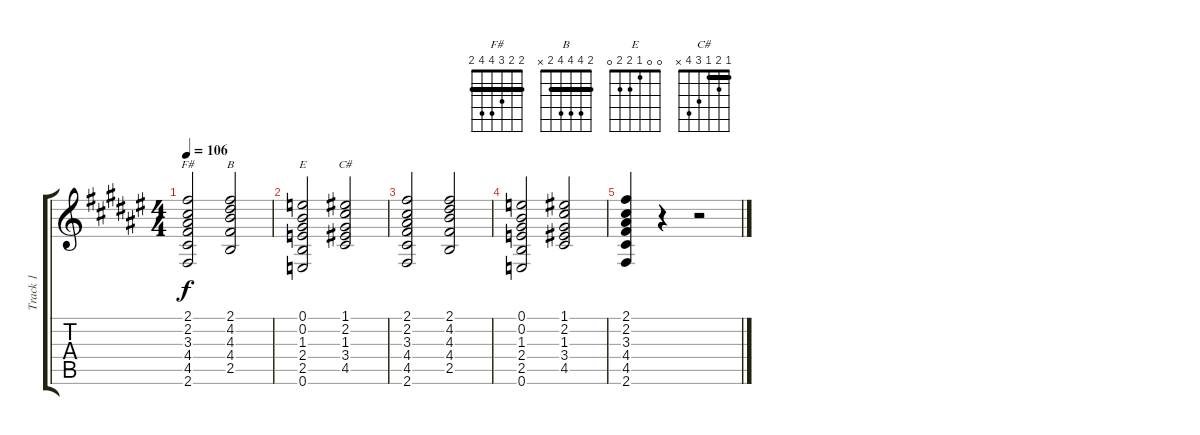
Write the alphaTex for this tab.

\track ("Track 1" "Track 1") {instrument acousticguitarsteel}
\staff {score tabs}
\tuning (E4 B3 G3 D3 A2 E2) {hide}
\chord ("F#" 2 2 3 4 4 2) {barre 2}
\chord ("B" 2 4 4 4 2 x) {barre 2}
\chord ("E" 0 0 1 2 2 0)
\chord ("C#" 1 2 1 3 4 x) {barre 1}
\ts (4 4)
\tempo 106
\clef g2
\ks f#
(2.1 2.2 3.3 4.4 4.5 2.6).2{ch "F#" dy f} (2.1 4.2 4.3 4.4 2.5).2{ch "B"} |
(0.1 0.2 1.3 2.4 2.5 0.6).2{ch "E"} (1.1 2.2 1.3 3.4 4.5).2{ch "C#"} |
(2.1 2.2 3.3 4.4 4.5 2.6).2 (2.1 4.2 4.3 4.4 2.5).2 |
(0.1 0.2 1.3 2.4 2.5 0.6).2 (1.1 2.2 1.3 3.4 4.5).2 |
(2.1 2.2 3.3 4.4 4.5 2.6).4 r.4 r.2
